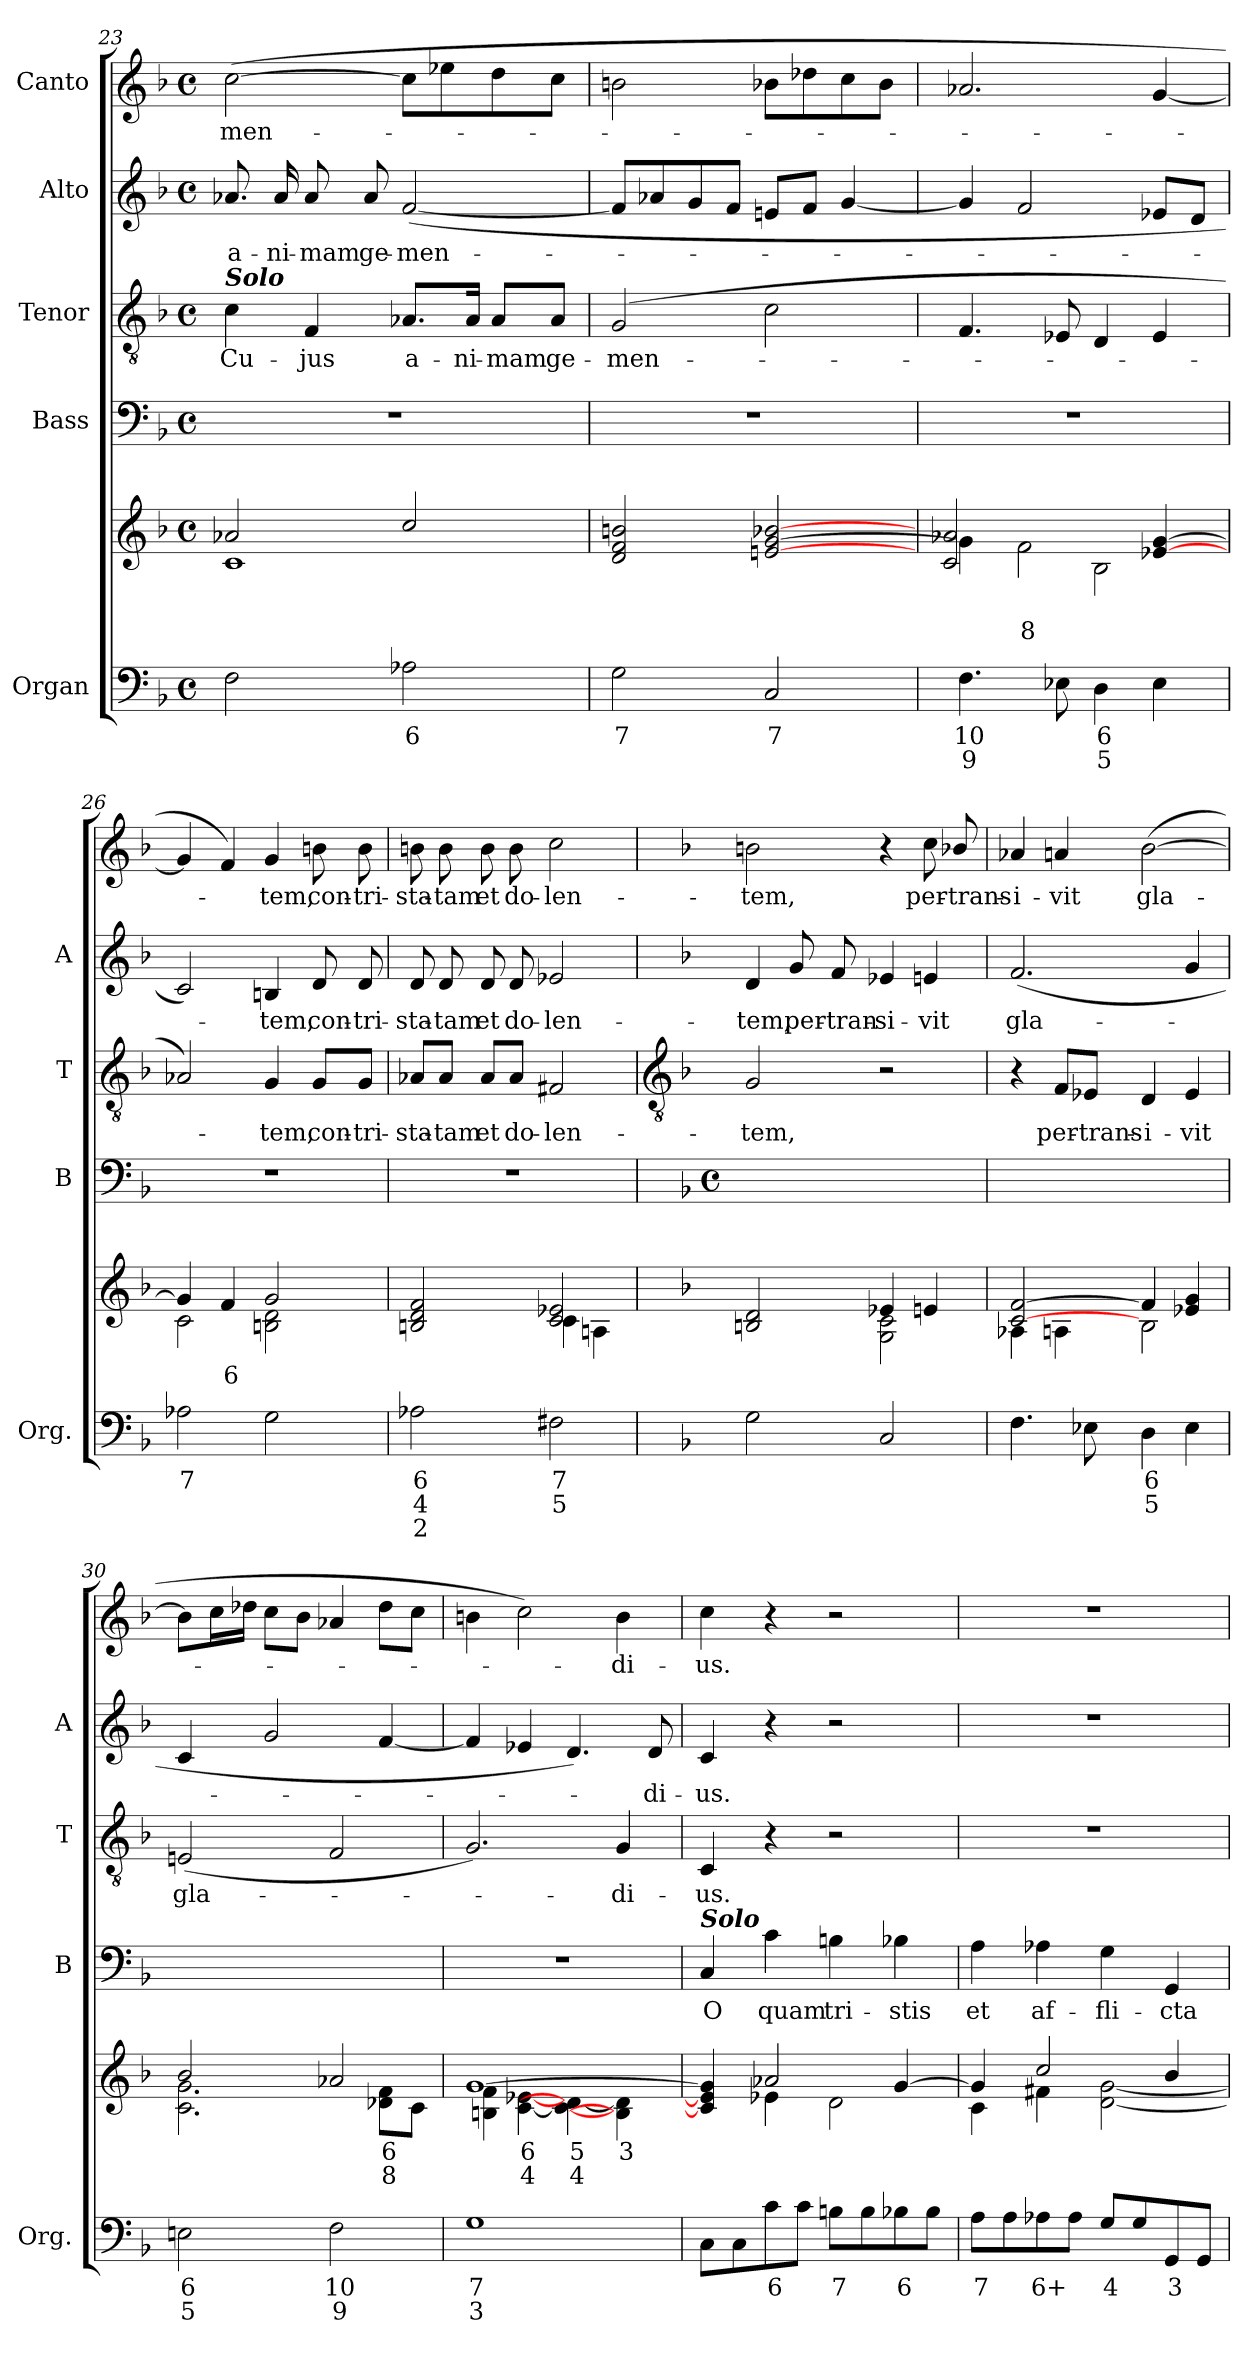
**kern	**text	**text	**text	**kern	**text	**text	**kern	**text	**kern	**text	**kern	**text	**kern	**text
*part5	*part5	*part5	*part5	*part5	*part5	*part5	*part4	*part4	*part3	*part3	*part2	*part2	*part1	*part1
*staff6	*staff6	*staff6	*staff6	*staff5	*staff5	*staff5	*staff4	*staff4	*staff3	*staff3	*staff2	*staff2	*staff1	*staff1
*I"Organ	*	*	*	*	*	*	*I"Bass	*	*I"Tenor	*	*I"Alto	*	*I"Canto	*
*I'Org.	*	*	*	*	*	*	*I'B	*	*I'T	*	*I'A	*	*	*
!!LO:LB:g=z
*clefF4	*	*	*	*clefG2	*	*	*clefF4	*	*clefGv2	*	*clefG2	*	*clefG2	*
*k[b-]	*	*	*	*k[b-]	*	*	*k[b-]	*	*k[b-]	*	*k[b-]	*	*k[b-]	*
*F:	*	*	*	*F:	*	*	*F:	*	*F:	*	*F:	*	*F:	*
*M4/4	*	*	*	*M4/4	*	*	*M4/4	*	*M4/4	*	*M4/4	*	*M4/4	*
*met(c)	*	*	*	*met(c)	*	*	*met(c)	*	*met(c)	*	*met(c)	*	*met(c)	*
=23	=23	=23	=23	=23	=23	=23	=23	=23	=23	=23	=23	=23	=23	=23
*	*	*	*	*^	*	*	*	*	*	*	*	*	*	*
*	*	*	*	*	*^	*	*	*	*	*	*	*	*	*	*
!	!	!	!	!	!	!	!	!	!	!	!LO:TX:a:Bi:t=Solo	!	!	!	!	!
!	!	!	!	!	!	!	!	!	!	!	!	!LO:LY:b	!	!LO:LY:b	!	!LO:LY:b
2F	.	.	.	2a-X/	1c\	1ryy	.	.	1r	.	4c	Cu-	8.a-X	a-	(<[2cc	-men-
!	!	!	!	!	!	!	!	!	!	!	!	!	!	!LO:LY:b	!	!
.	.	.	.	.	.	.	.	.	.	.	.	.	16a-	-ni-	.	.
!	!	!	!	!	!	!	!	!	!	!	!	!LO:LY:b	!	!LO:LY:b	!	!
.	.	.	.	.	.	.	.	.	.	.	4F	-jus	8a-	-mam	.	.
!	!	!	!	!	!	!	!	!	!	!	!	!	!	!LO:LY:b	!	!
.	.	.	.	.	.	.	.	.	.	.	.	.	8a-	ge-	.	.
!	!LO:LY:b	!	!	!	!	!	!	!	!	!	!	!LO:LY:b	!	!LO:LY:b	!	!
2A-X	6	.	.	2cc/	.	.	.	.	.	.	8.A-X/L	a-	(<[2f	-men-	8ccL]	.
.	.	.	.	.	.	.	.	.	.	.	.	.	.	.	8ee-	.
!	!	!	!	!	!	!	!	!	!	!	!	!LO:LY:b	!	!	!	!
.	.	.	.	.	.	.	.	.	.	.	16A-/Jk	-ni-	.	.	.	.
!	!	!	!	!	!	!	!	!	!	!	!	!LO:LY:b	!	!	!	!
.	.	.	.	.	.	.	.	.	.	.	8A-/L	-mam	.	.	8dd	.
!	!	!	!	!	!	!	!	!	!	!	!	!LO:LY:b	!	!	!	!
.	.	.	.	.	.	.	.	.	.	.	8A-/J	ge-	.	.	8ccJ	.
=24	=24	=24	=24	=24	=24	=24	=24	=24	=24	=24	=24	=24	=24	=24	=24	=24
!	!LO:LY:b	!	!	!	!	!	!	!	!	!	!	!LO:LY:b	!	!	!	!
2G	7	.	.	2d/ 2f/ 2bn/	1ryy	1ryy	.	.	1r	.	(<2G	-men-	8f/L]	.	2bn	.
.	.	.	.	.	.	.	.	.	.	.	.	.	8a-X	.	.	.
.	.	.	.	.	.	.	.	.	.	.	.	.	8g	.	.	.
.	.	.	.	.	.	.	.	.	.	.	.	.	8fJ	.	.	.
!	!LO:LY:b	!	!	!	!	!	!	!	!	!	!	!	!	!	!	!
2C	7	.	.	[2en/ [2g/ [2b-X/	.	.	.	.	.	.	2c	.	8enL	.	8b-XL	.
.	.	.	.	.	.	.	.	.	.	.	.	.	8fJ	.	8dd-X	.
.	.	.	.	.	.	.	.	.	.	.	.	.	[4g	.	8cc	.
.	.	.	.	.	.	.	.	.	.	.	.	.	.	.	8b-J	.
=25	=25	=25	=25	=25	=25	=25	=25	=25	=25	=25	=25	=25	=25	=25	=25	=25
!	!LO:LY:b	!LO:LY:b	!	!	!	!	!	!	!	!	!	!	!	!	!	!
4.F	10	9	.	4g\]	2c/ 2a-X/	1ryy	.	.	1r	.	4.F	.	4g]	.	2.a-X	.
!	!	!	!	!	!	!	!	!LO:LY:b	!	!	!	!	!	!	!	!
.	.	.	.	2f\	.	.	.	8	.	.	.	.	2f	.	.	.
8E-X	.	.	.	.	.	.	.	.	.	.	8E-X	.	.	.	.	.
!	!LO:LY:b	!LO:LY:b	!	!	!	!	!	!	!	!	!	!	!	!	!	!
4D	6	5	.	.	2B-\	.	.	.	.	.	4D	.	.	.	.	.
4E-	.	.	.	[4e-X/ [4g/	.	.	.	.	.	.	4E-	.	8e-XL	.	[4g/	.
.	.	.	.	.	.	.	.	.	.	.	.	.	8dJ	.	.	.
=26	=26	=26	=26	=26	=26	=26	=26	=26	=26	=26	=26	=26	=26	=26	=26	=26
!	!LO:LY:b	!	!	!	!	!	!	!	!	!	!	!	!	!	!	!
2A-X	7	.	.	4g/]	2c\	1ryy	.	.	1r	.	2A-X/)	.	2c/)	.	4g/]	.
!	!	!	!	!	!	!	!LO:LY:b	!	!	!	!	!	!	!	!	!
.	.	.	.	4f/	.	.	6	.	.	.	.	.	.	.	4f)	.
!	!	!	!	!	!	!	!	!	!	!	!	!LO:LY:b	!	!LO:LY:b	!	!LO:LY:b
2G	.	.	.	2g/	2Bn\ 2d\	.	.	.	.	.	4G	tem,	4Bn	tem,	4g	tem,
!	!	!	!	!	!	!	!	!	!	!	!	!LO:LY:b	!	!LO:LY:b	!	!LO:LY:b
.	.	.	.	.	.	.	.	.	.	.	8G/L	con-	8d	con-	8bn	con-
!	!	!	!	!	!	!	!	!	!	!	!	!LO:LY:b	!	!LO:LY:b	!	!LO:LY:b
.	.	.	.	.	.	.	.	.	.	.	8G/J	-tri-	8d	-tri-	8b	-tri-
=27	=27	=27	=27	=27	=27	=27	=27	=27	=27	=27	=27	=27	=27	=27	=27	=27
!	!LO:LY:b	!LO:LY:b	!LO:LY:b	!	!	!	!	!	!	!	!	!LO:LY:b	!	!LO:LY:b	!	!LO:LY:b
2A-X	6	4	2	2Bn/ 2d/ 2f/	2ryy	1ryy	.	.	1r	.	8A-X/L	-sta-	8d	-sta-	8bn	-sta-
!	!	!	!	!	!	!	!	!	!	!	!	!LO:LY:b	!	!LO:LY:b	!	!LO:LY:b
.	.	.	.	.	.	.	.	.	.	.	8A-/J	-tam	8d	-tam	8b	-tam
!	!	!	!	!	!	!	!	!	!	!	!	!LO:LY:b	!	!LO:LY:b	!	!LO:LY:b
.	.	.	.	.	.	.	.	.	.	.	8A-/L	et	8d	et	8b	et
!	!	!	!	!	!	!	!	!	!	!	!	!LO:LY:b	!	!LO:LY:b	!	!LO:LY:b
.	.	.	.	.	.	.	.	.	.	.	8A-/J	do-	8d	do-	8b	do-
!	!LO:LY:b	!LO:LY:b	!	!	!	!	!	!	!	!	!	!LO:LY:b	!	!LO:LY:b	!	!LO:LY:b
2F#X	7	5	.	2c/ 2e-X/	4c\	.	.	.	.	.	2F#X	-len-	2e-X	-len-	2cc	-len-
.	.	.	.	.	4An\	.	.	.	.	.	.	.	.	.	.	.
!!LO:LB:g=z
=28	=28	=28	=28	=28	=28	=28	=28	=28	=28	=28	=28	=28	=28	=28	=28	=28
*	*	*	*	*	*	*	*	*	*	*	*clefGv2	*	*	*	*	*
*	*	*	*	*	*	*	*	*	*k[b-]	*	*	*	*	*	*	*
*	*	*	*	*	*	*	*	*	*F:	*	*	*	*	*	*	*
*	*	*	*	*	*	*	*	*	*M4/4	*	*	*	*	*	*	*
*	*	*	*	*	*	*	*	*	*met(c)	*	*	*	*	*	*	*
!	!	!	!	!	!	!	!	!	!	!	!	!LO:LY:b	!	!LO:LY:b	!	!LO:LY:b
2G	.	.	.	2Bn/ 2d/	2ryy	1ryy	.	.	1ryy	.	2G	-tem,	4d	-tem,	2bn	-tem,
!	!	!	!	!	!	!	!	!	!	!	!	!	!	!LO:LY:b	!	!
.	.	.	.	.	.	.	.	.	.	.	.	.	8g	per-	.	.
!	!	!	!	!	!	!	!	!	!	!	!	!	!	!LO:LY:b	!	!
.	.	.	.	.	.	.	.	.	.	.	.	.	8f	-tran-	.	.
!	!	!	!	!	!	!	!	!	!	!	!	!	!	!LO:LY:b	!	!
2C	.	.	.	4e-X/	2G\ 2c\	.	.	.	.	.	2r	.	4e-X	-si-	4r	.
!	!	!	!	!	!	!	!	!	!	!	!	!	!	!LO:LY:b	!	!LO:LY:b
.	.	.	.	4en/	.	.	.	.	.	.	.	.	4en	-vit	8cc	per-
!	!	!	!	!	!	!	!	!	!	!	!	!	!	!	!	!LO:LY:b
.	.	.	.	.	.	.	.	.	.	.	.	.	.	.	8b-X/	-trans-
=29	=29	=29	=29	=29	=29	=29	=29	=29	=29	=29	=29	=29	=29	=29	=29	=29
!	!	!	!	!	!	!	!	!	!	!	!	!	!	!LO:LY:b	!	!LO:LY:b
4.F	.	.	.	[2c/ [2f/	4A-X\	1ryy	.	.	1ryy	.	4r	.	(<2.f	gla-	4a-X	-i-
!	!	!	!	!	!	!	!	!	!	!	!	!LO:LY:b	!	!	!	!LO:LY:b
.	.	.	.	.	4An\	.	.	.	.	.	8F/L	per-	.	.	4an	-vit
!	!	!	!	!	!	!	!	!	!	!	!	!LO:LY:b	!	!	!	!
8E-X	.	.	.	.	.	.	.	.	.	.	8E-X/J	-trans-	.	.	.	.
!	!LO:LY:b	!LO:LY:b	!	!	!	!	!	!	!	!	!	!LO:LY:b	!	!	!	!LO:LY:b
4D	6	5	.	4f/]	2B-\	.	.	.	.	.	4D	-i-	.	.	(>[2b-	gla-
!	!	!	!	!	!	!	!	!	!	!	!	!LO:LY:b	!	!	!	!
4E-	.	.	.	4e-X/ 4g/	.	.	.	.	.	.	4E-	-vit	4g	.	.	.
=30	=30	=30	=30	=30	=30	=30	=30	=30	=30	=30	=30	=30	=30	=30	=30	=30
!	!LO:LY:b	!LO:LY:b	!	!	!	!	!	!	!	!	!	!LO:LY:b	!	!	!	!
2En	6	5	.	2b-/	2.c\ 2.g\	1ryy	.	.	1ryy	.	(<2En	gla-	4c	.	8b-L]	.
.	.	.	.	.	.	.	.	.	.	.	.	.	.	.	16ccL	.
.	.	.	.	.	.	.	.	.	.	.	.	.	.	.	16dd-XJJ	.
.	.	.	.	.	.	.	.	.	.	.	.	.	2g	.	8ccL	.
.	.	.	.	.	.	.	.	.	.	.	.	.	.	.	8b-J	.
!	!LO:LY:b	!LO:LY:b	!	!	!	!	!	!	!	!	!	!	!	!	!	!
2F	10	9	.	2a-X/	.	.	.	.	.	.	2F	.	.	.	4a-X	.
!	!	!	!	!	!	!	!LO:LY:b	!LO:LY:b	!	!	!	!	!	!	!	!
.	.	.	.	.	8d-X\ 8f\L	.	6	8	.	.	.	.	[4f	.	8dd-L	.
.	.	.	.	.	8c\J	.	.	.	.	.	.	.	.	.	8ccJ	.
=31	=31	=31	=31	=31	=31	=31	=31	=31	=31	=31	=31	=31	=31	=31	=31	=31
!	!LO:LY:b	!LO:LY:b	!	!	!	!	!	!	!	!	!	!	!	!	!	!
1G	7	3	.	[1g/	4Bn\ 4f\	1ryy	.	.	1r	.	2.G)	.	4f]	.	4bn	.
!	!	!	!	!	!	!	!LO:LY:b	!LO:LY:b	!	!	!	!	!	!	!	!
.	.	.	.	.	[4c\ [4e-X\	.	6	4	.	.	.	.	4e-X	.	2cc)	.
!	!	!	!	!	!	!	!LO:LY:b	!LO:LY:b	!	!	!	!	!	!	!	!
.	.	.	.	.	4c\_ 4d\_	.	5	4	.	.	.	.	4.d)	.	.	.
!	!	!	!	!	!	!	!LO:LY:b	!	!	!	!	!LO:LY:b	!	!	!	!LO:LY:b
.	.	.	.	.	4B\] 4d\]	.	3	.	.	.	4G	di-	.	.	4b	di-
!	!	!	!	!	!	!	!	!	!	!	!	!	!	!LO:LY:b	!	!
.	.	.	.	.	.	.	.	.	.	.	.	.	8d	di-	.	.
=32	=32	=32	=32	=32	=32	=32	=32	=32	=32	=32	=32	=32	=32	=32	=32	=32
!	!	!	!	!	!	!	!	!	!LO:TX:a:Bi:t=Solo	!	!	!	!	!	!	!
!	!	!	!	!	!	!	!	!	!	!LO:LY:b	!	!LO:LY:b	!	!LO:LY:b	!	!LO:LY:b
8CL	.	.	.	4c/] 4e-/] 4g/]	4ryy	1ryy	.	.	4C	O	4C	-us.	4c	-us.	4cc	-us.
8C	.	.	.	.	.	.	.	.	.	.	.	.	.	.	.	.
!	!LO:LY:b	!	!	!	!	!	!	!	!	!LO:LY:b	!	!	!	!	!	!
8c	6	.	.	2a-X/	4e-X\	.	.	.	4c	quam	4r	.	4r	.	4r	.
8cJ	.	.	.	.	.	.	.	.	.	.	.	.	.	.	.	.
!	!LO:LY:b	!	!	!	!	!	!	!	!	!LO:LY:b	!	!	!	!	!	!
8BnL	7	.	.	.	2d\	.	.	.	4Bn	tri-	2r	.	2r	.	2r	.
8B	.	.	.	.	.	.	.	.	.	.	.	.	.	.	.	.
!	!LO:LY:b	!	!	!	!	!	!	!	!	!LO:LY:b	!	!	!	!	!	!
8B-X	6	.	.	[4g/	.	.	.	.	4B-X	-stis	.	.	.	.	.	.
8B-J	.	.	.	.	.	.	.	.	.	.	.	.	.	.	.	.
=33	=33	=33	=33	=33	=33	=33	=33	=33	=33	=33	=33	=33	=33	=33	=33	=33
!	!LO:LY:b	!	!	!	!	!	!	!	!	!LO:LY:b	!	!	!	!	!	!
8AL	7	.	.	4g/]	4c\	1ryy	.	.	4A	et	1r	.	1r	.	1r	.
8A	.	.	.	.	.	.	.	.	.	.	.	.	.	.	.	.
!	!LO:LY:b	!	!	!	!	!	!	!	!	!LO:LY:b	!	!	!	!	!	!
8A-X	6+	.	.	2cc/	4f#X\	.	.	.	4A-X	af-	.	.	.	.	.	.
8A-J	.	.	.	.	.	.	.	.	.	.	.	.	.	.	.	.
!	!LO:LY:b	!	!	!	!	!	!	!	!	!LO:LY:b	!	!	!	!	!	!
8GL	4	.	.	.	[2d\ [2g\	.	.	.	4G	-fli-	.	.	.	.	.	.
8G	.	.	.	.	.	.	.	.	.	.	.	.	.	.	.	.
!	!LO:LY:b	!	!	!	!	!	!	!	!	!LO:LY:b	!	!	!	!	!	!
8GG	3	.	.	4b-/	.	.	.	.	4GG	-cta	.	.	.	.	.	.
8GGJ	.	.	.	.	.	.	.	.	.	.	.	.	.	.	.	.
*	*	*	*	*v	*v	*v	*	*	*	*	*	*	*	*	*	*
=	=	=	=	=	=	=	=	=	=	=	=	=	=	=
*-	*-	*-	*-	*-	*-	*-	*-	*-	*-	*-	*-	*-	*-	*-
